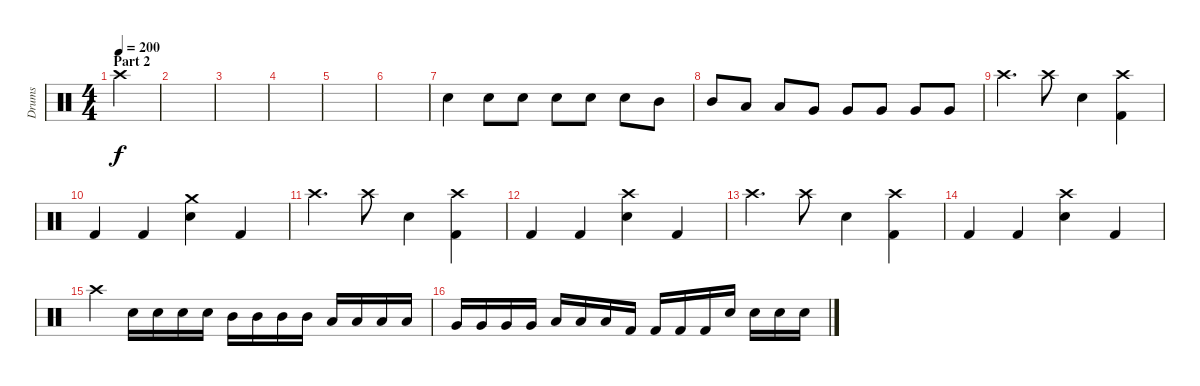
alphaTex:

\track ("Drums" "Drums") {instrument percussion}
\staff {score}
\articulation defaults
\ts (4 4)
\section ("" "Part 2")
\tempo 200
\clef neutral
\ks c "Crash high (hit)".4{dy f}
|
|
|
|
|
|
"Snare (hit)".4 "Electric Snare (hit)".8 "Snare (hit) 2".8 "Snare (hit) 2".8 "Snare (hit) 2".8 "Snare (hit) 2".8 "Mid Tom (hit)".8 |
"Mid Tom (hit)".8 "Low Tom (hit)".8 "Low Tom (hit)".8 "Very Low Tom (hit)".8 "Very Low Tom (hit)".8 "Very Low Tom (hit)".8 "Very Low Tom (hit)".8 "Very Low Tom (hit)".8 |
"Crash high (hit)".4{d} "Crash high (hit)".8 "Snare (hit) 2".4 ("Crash high (hit)" "Kick (hit) 2").4 |
"Kick (hit) 2".4 "Kick (hit) 2".4 ("Crash medium (hit)" "Snare (hit) 2").4 "Kick (hit) 2".4 |
"Crash high (hit)".4{d} "Crash high (hit)".8 "Snare (hit) 2".4 ("Crash high (hit)" "Kick (hit) 2").4 |
"Kick (hit) 2".4 "Kick (hit) 2".4 ("Crash high (hit)" "Snare (hit) 2").4 "Kick (hit) 2".4 |
"Crash high (hit)".4{d} "Crash high (hit)".8 "Snare (hit) 2".4 ("Crash high (hit)" "Kick (hit) 2").4 |
"Kick (hit) 2".4 "Kick (hit) 2".4 ("Crash high (hit)" "Snare (hit) 2").4 "Kick (hit) 2".4 |
"Crash high (hit)".4 "Electric Snare (hit)".16 "Electric Snare (hit)".16 "Snare (hit) 2".16 "Snare (hit) 2".16 "Mid Tom (hit)".16 "Mid Tom (hit)".16 "Mid Tom (hit)".16 "Mid Tom (hit)".16 "Low Tom (hit)".16 "Low Tom (hit)".16 "Low Tom (hit)".16 "Low Tom (hit)".16 |
"Very Low Tom (hit)".16 "Very Low Tom (hit)".16 "Very Low Tom (hit)".16 "Very Low Tom (hit)".16 "Low Floor Tom (hit)".16 "Low Floor Tom (hit)".16 "Low Floor Tom (hit)".16 "Kick (hit) 2".16 "Kick (hit) 2".16 "Kick (hit) 2".16 "Kick (hit) 2".16 "Snare (hit) 2".16 "Snare (hit) 2".16 "Snare (hit) 2".16 "Snare (hit) 2".16
